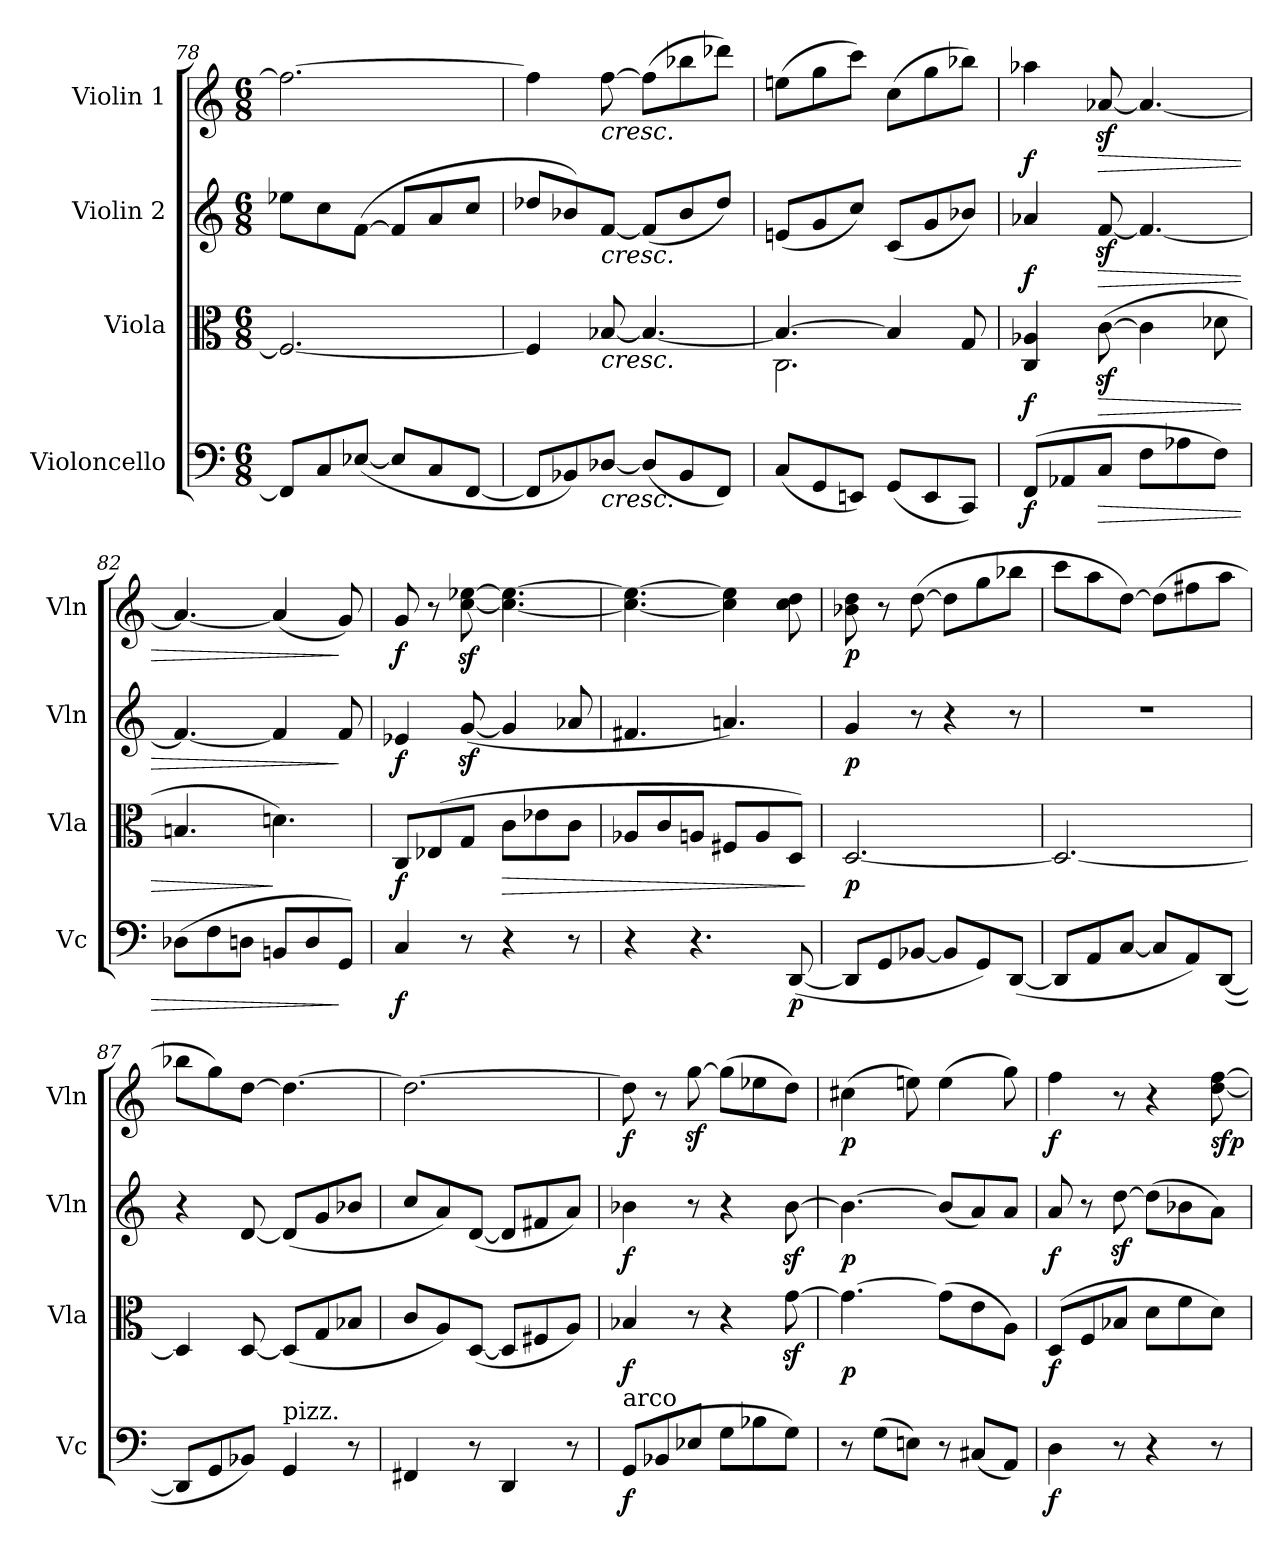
**kern	**dynam	**kern	**dynam	**kern	**dynam	**kern	**dynam
*part4	*part4	*part3	*part3	*part2	*part2	*part1	*part1
*staff4	*staff4	*staff3	*staff3	*staff2	*staff2	*staff1	*staff1
*I"Violoncello	*	*I"Viola	*	*I"Violin 2	*	*I"Violin 1	*
*I'Vc	*	*I'Vla	*	*I'Vln	*	*I'Vln	*
*clefF4	*	*clefC3	*	*clefG2	*	*clefG2	*
*k[]	*	*k[]	*	*k[]	*	*k[]	*
*M6/8	*	*M6/8	*	*M6/8	*	*M6/8	*
=78	=78	=78	=78	=78	=78	=78	=78
8FF/L]	.	2.F/_	.	8ee-X\L	.	2.ff\_	.
8C/	.	.	.	8cc\	.	.	.
(<[<8E-X/J	.	.	.	([>8f\J	.	.	.
8E-/L]	.	.	.	8f/L]	.	.	.
8C/	.	.	.	8a/	.	.	.
[<8FF/J	.	.	.	8cc/J	.	.	.
=79	=79	=79	=79	=79	=79	=79	=79
8FF/L]	.	4F/]	.	8dd-X/L	.	4ff\]	.
8BB-X/)	.	.	.	8b-X/)	.	.	.
!	!	!	!	!	!	!LO:TX:b:i:t=cresc.	!
!	!	!	!	!LO:TX:b:i:t=cresc.	!	!	!
!	!	!LO:TX:b:i:t=cresc.	!	!	!	!	!
!LO:TX:b:i:t=cresc.	!	!	!	!	!	!	!
[<8D-X/J	.	[<8B-X/	.	[<8f/J	.	[<8ff\	.
(<8D-/L]	.	4.B-/_	.	(8f/L]	.	(8ff\L]	.
8BB-/	.	.	.	8b-/	.	8bb-X\	.
8FF/J)	.	.	.	8dd-/J)	.	8ddd-X\J)	.
=80	=80	=80	=80	=80	=80	=80	=80
*	*	*^	*	*	*	*	*
(<8C/L	.	4.B-/_	2.C\	.	(8en/L	.	(8een\L	.
8GG/	.	.	.	.	8g/	.	8gg\	.
8EEn/J)	.	.	.	.	8cc/J)	.	8ccc\J)	.
(<8GG/L	.	4B-/]	.	.	(8c/L	.	(8cc\L	.
8EE/	.	.	.	.	8g/	.	8gg\	.
8CC/J)	.	8G/	.	.	8b-X/J)	.	8bb-X\J)	.
*	*	*v	*v	*	*	*	*	*
=81	=81	=81	=81	=81	=81	=81	=81
!	!LO:DY:b	!	!LO:DY:b	!	!LO:DY:b	!	!LO:DY:b
(>8FF/L	f	4C/ 4A-X/	f	4a-X/	f	4aa-X\	f
8AA-X/	.	.	.	.	.	.	.
!	!LO:HP:b	!	!LO:HP:b	!	!LO:HP:b	!	!LO:HP:b
8C/J	>	([>8cz<\	>	[<8fz</	>	[<8a-Xz</	>
8F\L	.	4c\]	.	4.f/_	.	4.a-/_	.
8A-X\	.	.	.	.	.	.	.
8F\J)	.	8d-X\	.	.	.	.	.
=82	=82	=82	=82	=82	=82	=82	=82
(>8D-X\L	.	4.Bn/	.	4.f/_	.	4.a-/_	.
8F\	.	.	.	.	.	.	.
8Dn\J	.	.	.	.	.	.	.
8BBn/L	.	4.dn\)	]	4f/]	.	(4a-/]	.
8D/	.	.	.	.	.	.	.
8GG/J)	]	.	.	8f/	]	8g/)	]
!!LO:PB:g=z
=83	=83	=83	=83	=83	=83	=83	=83
!	!LO:DY:b	!	!LO:DY:b	!	!LO:DY:b	!	!LO:DY:b
4C/	f	8C/L	f	4e-X/	f	8g/	f
.	.	(>8E-X/	.	.	.	8r	.
8r	.	8G/J	.	([<8gz</	.	[8cc\z< [8ee-X\z<	.
!	!	!	!LO:HP:b	!	!	!	!
4r	.	8c\L	>	4g/]	.	4.cc\_ 4.ee-\_	.
.	.	8e-X\	.	.	.	.	.
8r	.	8c\J	.	8a-X/	.	.	.
!!LO:LB:g=z
=84	=84	=84	=84	=84	=84	=84	=84
4r	.	8A-X/L	.	4.f#X/	.	4.cc\_ 4.ee-\_	.
.	.	8c/	.	.	.	.	.
4.r	.	8An/J	.	.	.	.	.
.	.	8F#X/L	.	4.an/)	.	4cc\] 4ee-\]	.
.	.	8A/	.	.	.	.	.
!	!LO:DY:b	!	!	!	!	!	!
(<[<8DD/	p	8D/J)	.	.	.	8cc\ 8dd\	.
.	.	.	]	.	.	.	.
=85	=85	=85	=85	=85	=85	=85	=85
!	!	!	!LO:DY:b	!	!LO:DY:b	!	!LO:DY:b
8DD/L]	.	[<2.D/	p	4g/	p	8b-X\ 8dd\	p
8GG/	.	.	.	.	.	8r	.
[<8BB-X/J	.	.	.	8r	.	([8dd\	.
8BB-/L]	.	.	.	4r	.	8dd\L]	.
8GG/)	.	.	.	.	.	8gg\	.
(<[<8DD/J	.	.	.	8r	.	8bb-X\J	.
=86	=86	=86	=86	=86	=86	=86	=86
8DD/L]	.	2.D/_	.	2.r	.	8ccc\L	.
8AA/	.	.	.	.	.	8aa\	.
[<8C/J	.	.	.	.	.	[8dd\J)	.
8C/L]	.	.	.	.	.	(8dd\L]	.
8AA/)	.	.	.	.	.	8ff#X\	.
(<[<8DD/J	.	.	.	.	.	8aa\J	.
=87	=87	=87	=87	=87	=87	=87	=87
8DD/L]	.	4D/]	.	4r	.	8bb-X\L	.
8GG/	.	.	.	.	.	8gg\)	.
8BB-X/J)	.	[<8D/	.	[<8d/	.	[8dd\J	.
!LO:TX:a:t=pizz.	!	!	!	!	!	!	!
4GG/	.	(8D/L]	.	(8d/L]	.	4.dd\_	.
.	.	8G/	.	8g/	.	.	.
8r	.	8B-X/J	.	8b-X/J	.	.	.
=88	=88	=88	=88	=88	=88	=88	=88
4FF#X/	.	8c/L	.	8cc/L	.	2.dd\_	.
.	.	8A/)	.	8a/)	.	.	.
8r	.	([<8D/J	.	([<8d/J	.	.	.
4DD/	.	8D/L]	.	8d/L]	.	.	.
.	.	8F#X/	.	8f#X/	.	.	.
8r	.	8A/J)	.	8a/J)	.	.	.
=89	=89	=89	=89	=89	=89	=89	=89
!LO:TX:a:t=arco	!	!	!	!	!	!	!
!	!LO:DY:b	!	!LO:DY:b	!	!LO:DY:b	!	!LO:DY:b
(<8GG/L	f	4B-X/	f	4b-X\	f	8dd\]	f
8BB-X/	.	.	.	.	.	8r	.
8E-X/J	.	8r	.	8r	.	[8ggz<\	.
8G\L	.	4r	.	4r	.	(8gg\L]	.
8B-X\	.	.	.	.	.	8ee-X\	.
8G\J)	.	[>8gz<\	.	[>8b-z<\	.	8dd\J)	.
=90	=90	=90	=90	=90	=90	=90	=90
!	!	!	!LO:DY:b	!	!LO:DY:b	!	!LO:DY:b
8r	.	4.g\_	p	4.b-\_	p	(4cc#X\	p
(8G\L	.	.	.	.	.	.	.
8En\J)	.	.	.	.	.	8een\)	.
8r	.	(>8g\L]	.	(8b-/L]	.	(4ee\	.
(8C#X/L	.	8e\	.	8a/)	.	.	.
8AA/J)	.	8A\J)	.	8a/J	.	8gg\)	.
!!LO:LB:g=z
=91	=91	=91	=91	=91	=91	=91	=91
!	!LO:DY:b	!	!LO:DY:b	!	!LO:DY:b	!	!LO:DY:b
4D\	f	(>8D/L	f	8a/	f	4ff\	f
.	.	8F/	.	8r	.	.	.
8r	.	8B-X/J	.	[>8ddz<\	.	8r	.
4r	.	8d\L	.	(8dd\L]	.	4r	.
.	.	8f\	.	8b-X\	.	.	.
!	!	!	!	!	!	!	!LO:DY:b
8r	.	8d\J)	.	8a\J)	.	[8dd\ [8ff\	sfp
=	=	=	=	=	=	=	=
*-	*-	*-	*-	*-	*-	*-	*-
